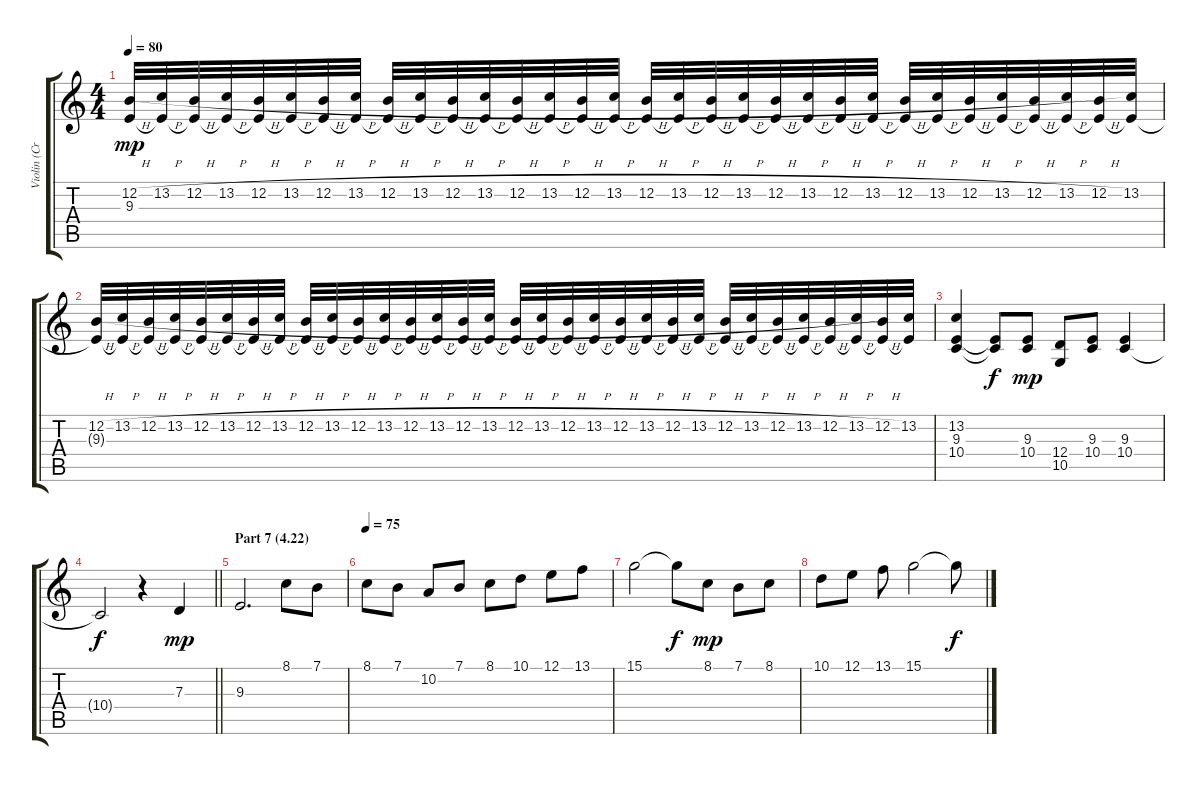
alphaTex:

\track ("Violin (Cross)" "Violin (Cr") {instrument violin}
\staff {score tabs}
\tuning (E4 B3 G3 D3 A2 E2) {hide}
\ts (4 4)
\tempo 80
\clef g2
\ks c
(12.2{h} 9.3).32{dy mp} (13.2{h} 9.3{t}).32 (12.2{h} 9.3{t}).32 (13.2{h} 9.3{t}).32 (12.2{h} 9.3{t}).32 (13.2{h} 9.3{t}).32 (12.2{h} 9.3{t}).32 (13.2{h} 9.3{t}).32 (12.2{h} 9.3{t}).32 (13.2{h} 9.3{t}).32 (12.2{h} 9.3{t}).32 (13.2{h} 9.3{t}).32 (12.2{h} 9.3{t}).32 (13.2{h} 9.3{t}).32 (12.2{h} 9.3{t}).32 (13.2{h} 9.3{t}).32 (12.2{h} 9.3{t}).32 (13.2{h} 9.3{t}).32 (12.2{h} 9.3{t}).32 (13.2{h} 9.3{t}).32 (12.2{h} 9.3{t}).32 (13.2{h} 9.3{t}).32 (12.2{h} 9.3{t}).32 (13.2{h} 9.3{t}).32 (12.2{h} 9.3{t}).32 (13.2{h} 9.3{t}).32 (12.2{h} 9.3{t}).32 (13.2{h} 9.3{t}).32 (12.2{h} 9.3{t}).32 (13.2{h} 9.3{t}).32 (12.2{h} 9.3{t}).32 (13.2 9.3{t}).32 |
(12.2{h} 9.3{t}).32 (13.2{h} 9.3{t}).32 (12.2{h} 9.3{t}).32 (13.2{h} 9.3{t}).32 (12.2{h} 9.3{t}).32 (13.2{h} 9.3{t}).32 (12.2{h} 9.3{t}).32 (13.2{h} 9.3{t}).32 (12.2{h} 9.3{t}).32 (13.2{h} 9.3{t}).32 (12.2{h} 9.3{t}).32 (13.2{h} 9.3{t}).32 (12.2{h} 9.3{t}).32 (13.2{h} 9.3{t}).32 (12.2{h} 9.3{t}).32 (13.2{h} 9.3{t}).32 (12.2{h} 9.3{t}).32 (13.2{h} 9.3{t}).32 (12.2{h} 9.3{t}).32 (13.2{h} 9.3{t}).32 (12.2{h} 9.3{t}).32 (13.2{h} 9.3{t}).32 (12.2{h} 9.3{t}).32 (13.2{h} 9.3{t}).32 (12.2{h} 9.3{t}).32 (13.2{h} 9.3{t}).32 (12.2{h} 9.3{t}).32 (13.2{h} 9.3{t}).32 (12.2{h} 9.3{t}).32 (13.2{h} 9.3{t}).32 (12.2{h} 9.3{t}).32 (13.2 9.3{t}).32 |
(13.2 9.3 10.4).4 (9.3{t} 10.4{t}).8{dy f} (9.3 10.4).8{dy mp} (12.4 10.5).8 (9.3 10.4).8 (9.3 10.4).4 |
\barLineRight lightlight
10.4{t}.2{dy f} r.4 7.3.4{dy mp} |
\section ("" "Part 7 (4.22)")
9.3.2{d} 8.1.8 7.1.8 |
\tempo 75
8.1.8 7.1.8 10.2.8 7.1.8 8.1.8 10.1.8 12.1.8 13.1.8 |
15.1.2 15.1{t}.8{dy f} 8.1.8{dy mp} 7.1.8 8.1.8 |
10.1.8 12.1.8 13.1.8 15.1.2 15.1{t}.8{dy f}
